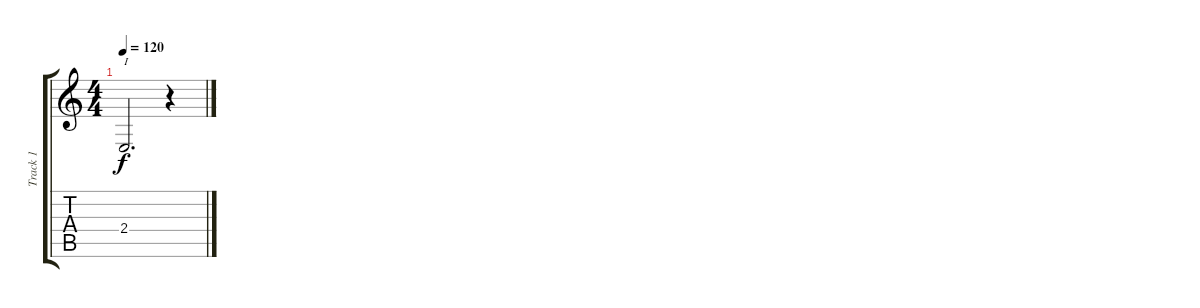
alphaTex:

\track ("Track 1" "Track 1") {instrument acousticgrandpiano}
\staff {score tabs}
\tuning (E4 B3 G3 D3 A2 E2) {hide}
\ts (4 4)
\tempo 120
\clef g2
\ks c
2.4.2{d txt "I" dy f} r.4
